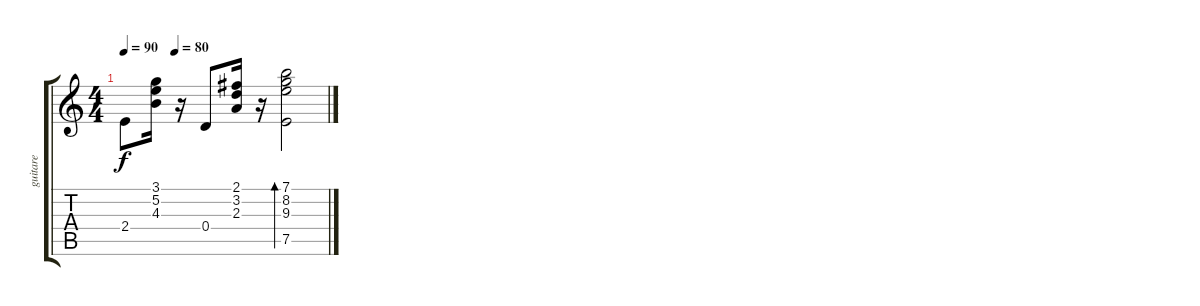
\track ("guitare" "guitare") {instrument acousticguitarsteel}
\staff {score tabs}
\tuning (E4 B3 G3 D3 A2 E2) {hide}
\ts (4 4)
\tempo 90
\tempo (80 0.25)
\clef g2
\ks c
2.4.8{dy f} (3.1 5.2 4.3).16 r.16 0.4.8 (2.1 3.2 2.3).16 r.16 (7.1 8.2 9.3 7.5).2{bd 240}
